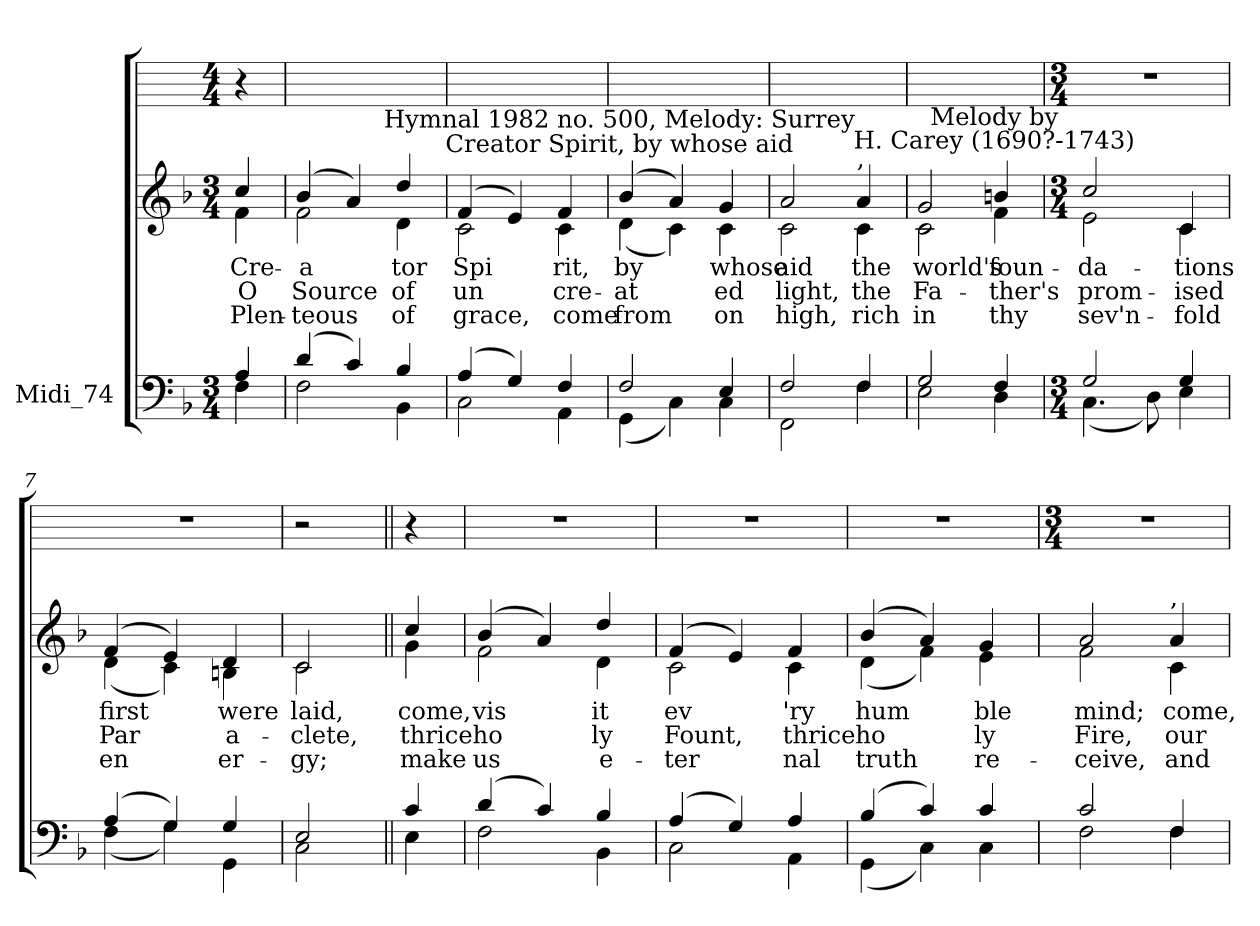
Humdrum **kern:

**kern	**kern	**text	**text	**text	**kern
*part3	*part2	*part2	*part2	*part2	*part1
*staff3	*staff2	*staff2	*staff2	*staff2	*staff1
*I"Midi_74	*	*	*	*	*
*clefF4	*clefG2	*	*	*	*
*k[b-]	*k[b-]	*	*	*	*
*F:	*F:	*	*	*	*
*M3/4	*M3/4	*	*	*	*M4/4
=	=	=	=	=	=
*^	*	*	*	*	*
!	!	!LO:TX:a:cj:t=J. Dryden\n(1631-1700)	!	!	!	!
!	!	!	!LO:LY:b	!LO:LY:b	!LO:LY:b	!
*	*	*^	*	*	*	*
4A/	4F\	4cc/	4f\	Cre-	-O	Plen-	4r
=1	=1	=1	=1	=1	=1	=1	=1
!	!	!	!	!LO:LY:b	!LO:LY:b	!LO:LY:b	!
(>4d/	2F\	(>4b-/	2f\	-a	Source	teous	2.r
4c/)	.	4a/)	.	.	.	.	.
!	!	!	!	!LO:LY:b	!LO:LY:b	!LO:LY:b	!
4B-/	4BB-\	4dd/	4d\	tor	of	of	.
=2	=2	=2	=2	=2	=2	=2	=2
!	!	!	!	!LO:LY:b	!LO:LY:b	!LO:LY:b	!
(>4A/	2C\	(>4f/	2c\	Spi	un	grace,	2.r
4G/)	.	4e/)	.	.	.	.	.
!	!	!	!	!LO:LY:b	!LO:LY:b	!LO:LY:b	!
4F/	4AA\	4f/	4c\	rit,	cre-	-come	.
=3	=3	=3	=3	=3	=3	=3	=3
!	!	!LO:TX:a:cj:t=Creator Spirit, by whose aid	!	!	!	!	!
!	!	!LO:TX:a:cj:t=Hymnal 1982 no. 500, Melody&colon; Surrey	!	!	!	!	!
!	!	!	!	!LO:LY:b	!LO:LY:b	!LO:LY:b	!
2F/	(<4GG\	(>4b-/	(<4d\	by	at	from	2.r
.	4C\)	4a/)	4c\)	.	.	.	.
!	!	!	!	!LO:LY:b	!LO:LY:b	!LO:LY:b	!
4E/	4C\	4g/	4c\	whose	ed	on	.
=4	=4	=4	=4	=4	=4	=4	=4
!	!	!	!	!LO:LY:b	!LO:LY:b	!LO:LY:b	!
2F/	2FF\	2a/	2c\	aid	light,	high,	2.r
!	!	!LO:TX:a:t=,	!	!	!	!	!
!	!	!	!	!LO:LY:b	!LO:LY:b	!LO:LY:b	!
4F/	4F\	4a/	4c\	the	the	rich	.
=5	=5	=5	=5	=5	=5	=5	=5
!	!	!	!	!LO:LY:b	!LO:LY:b	!LO:LY:b	!
2G/	2E\	2g/	2c\	world's	Fa-	-in	2.r
!	!	!LO:TX:a:cj:t=Melody by\nH. Carey (1690?-1743)	!	!	!	!	!
!	!	!	!	!LO:LY:b	!LO:LY:b	!LO:LY:b	!
4F/	4D\	4bn/	4f\	foun-	-ther's	thy	.
!!LO:LB:g=z
=6	=6	=6	=6	=6	=6	=6	=6
*M3/4	*	*M3/4	*	*	*	*	*M3/4
!	!	!	!	!LO:LY:b	!LO:LY:b	!LO:LY:b	!
2G/	(<4.C\	2cc/	2e\	da-	-prom-	-sev'n-	2.r
.	8D\)	.	.	.	.	.	.
!	!	!	!	!LO:LY:b	!LO:LY:b	!LO:LY:b	!
4G/	4E\	4c/	4c\	-tions	ised	fold	.
=7	=7	=7	=7	=7	=7	=7	=7
!	!	!	!	!LO:LY:b	!LO:LY:b	!LO:LY:b	!
(>4A/	(<4F\	(>4f/	(<4d\	first	Par	en	2.r
4G/)	4G\)	4e/)	4c\)	.	.	.	.
!	!	!	!	!LO:LY:b	!LO:LY:b	!LO:LY:b	!
4G/	4GG\	4d/	4Bn\	were	a-	-er-	.
=8	=8	=8	=8	=8	=8	=8	=8
!	!	!	!	!LO:LY:b	!LO:LY:b	!LO:LY:b	!
2E/	2C\	2c/	2c\	-laid,	clete,	gy;	2r
=9||	=9||	=9||	=9||	=9||	=9||	=9||	=9||
!	!	!	!	!LO:LY:b	!LO:LY:b	!LO:LY:b	!
4c/	4E\	4cc/	4g\	come,	thrice	make	4r
=10	=10	=10	=10	=10	=10	=10	=10
!	!	!	!	!LO:LY:b	!LO:LY:b	!LO:LY:b	!
(>4d/	2F\	(>4b-/	2f\	vis	ho	us	2.r
4c/)	.	4a/)	.	.	.	.	.
!	!	!	!	!LO:LY:b	!LO:LY:b	!LO:LY:b	!
4B-/	4BB-\	4dd/	4d\	it	ly	e-	.
=11	=11	=11	=11	=11	=11	=11	=11
!	!	!	!	!LO:LY:b	!LO:LY:b	!LO:LY:b	!
(>4A/	2C\	(>4f/	2c\	-ev	Fount,	ter	2.r
4G/)	.	4e/)	.	.	.	.	.
!	!	!	!	!LO:LY:b	!LO:LY:b	!LO:LY:b	!
4A/	4AA\	4f/	4c\	'ry	thrice	nal	.
=12	=12	=12	=12	=12	=12	=12	=12
!	!	!	!	!LO:LY:b	!LO:LY:b	!LO:LY:b	!
(>4B-/	(<4GG\	(>4b-/	(<4d\	hum	ho	truth	2.r
4c/)	4C\)	4a/)	4f\)	.	.	.	.
!	!	!	!	!LO:LY:b	!LO:LY:b	!LO:LY:b	!
4c/	4C\	4g/	4e\	ble	ly	re-	.
!!LO:LB:g=z
=13	=13	=13	=13	=13	=13	=13	=13
*	*	*	*	*	*	*	*M3/4
!	!	!	!	!LO:LY:b	!LO:LY:b	!LO:LY:b	!
2c/	2F\	2a/	2f\	-mind;	Fire,	ceive,	2.r
!	!	!LO:TX:a:t=,	!	!	!	!	!
!	!	!	!	!LO:LY:b	!LO:LY:b	!LO:LY:b	!
4F/	4F\	4a/	4c\	come,	our	and	.
*v	*v	*	*	*	*	*	*
*	*v	*v	*	*	*	*
=	=	=	=	=	=
*-	*-	*-	*-	*-	*-
